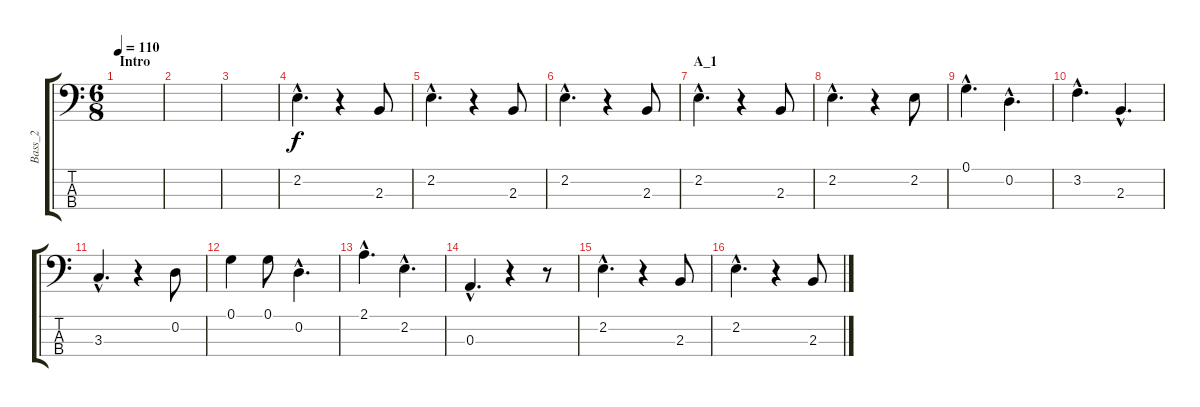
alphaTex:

\track ("Bass_2" "Bass_2") {instrument electricguitarmuted}
\staff {score tabs}
\tuning (G2 D2 A1 E1) {hide}
\ts (6 8)
\section ("" "Intro")
\tempo 110
\clef f4
\ks c
|
|
|
2.2{hac}.4{d} r.4 2.3.8 |
2.2{hac}.4{d} r.4 2.3.8 |
2.2{hac}.4{d} r.4 2.3.8 |
\section ("" "A_1")
2.2{hac}.4{d} r.4 2.3.8 |
2.2{hac}.4{d} r.4 2.2.8 |
0.1{hac}.4{d} 0.2{hac}.4{d} |
3.2{hac}.4{d} 2.3{hac}.4{d} |
3.3{hac}.4{d} r.4 0.2.8 |
0.1.4 0.1.8 0.2{hac}.4{d} |
2.1{hac}.4{d} 2.2{hac}.4{d} |
0.3{hac}.4{d} r.4 r.8 |
2.2{hac}.4{d} r.4 2.3.8 |
2.2{hac}.4{d} r.4 2.3.8
